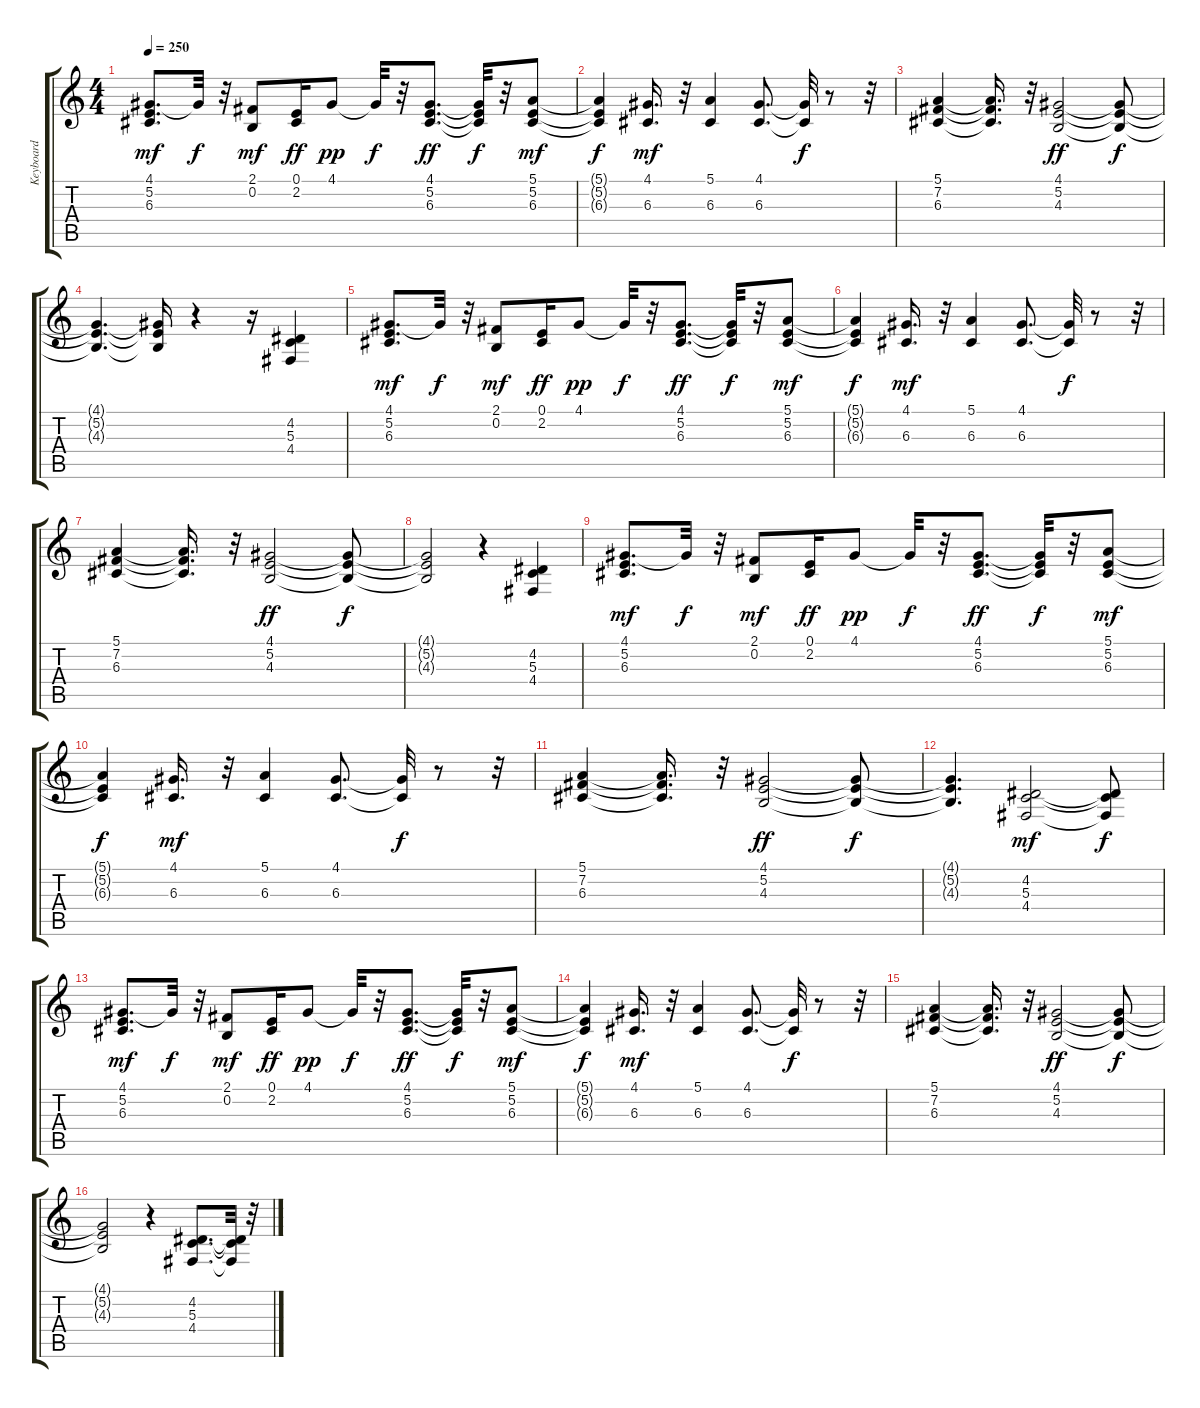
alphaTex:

\track ("Keyboard" "Keyboard") {instrument electricpiano2}
\staff {score tabs}
\tuning (E4 B3 G3 D3 A2 E2) {hide}
\ts (4 4)
\tempo 250
\clef g2
\ks c
(4.1 5.2 6.3).8{d dy mf} 4.1{t}.32{dy f} r.32 (2.1 0.2).8{dy mf} (0.1 2.2).16{dy ff} 4.1.8{dy pp} 4.1{t}.32{dy f} r.32 (4.1 5.2 6.3).8{d dy ff} (4.1{t} 5.2{t} 6.3{t}).32{dy f} r.32 (5.1 5.2 6.3).8{dy mf} |
(5.1{t} 5.2{t} 6.3{t}).4{dy f} (4.1 6.3).16{d dy mf} r.32 (5.1 6.3).4 (4.1 6.3).8{d} (4.1{t} 6.3{t}).32{dy f} r.8 r.32 |
(5.1 7.2 6.3).4 (5.1{t} 7.2{t} 6.3{t}).16{d} r.32 (4.1 5.2 4.3).2{dy ff} (4.1{t} 5.2{t} 4.3{t}).8{dy f} |
(4.1{t} 5.2{t} 4.3{t}).4{d} (4.1{t} 5.2{t} 4.3{t}).16 r.4 r.16 (4.2 5.3 4.4).4 |
(4.1 5.2 6.3).8{d dy mf} 4.1{t}.32{dy f} r.32 (2.1 0.2).8{dy mf} (0.1 2.2).16{dy ff} 4.1.8{dy pp} 4.1{t}.32{dy f} r.32 (4.1 5.2 6.3).8{d dy ff} (4.1{t} 5.2{t} 6.3{t}).32{dy f} r.32 (5.1 5.2 6.3).8{dy mf} |
(5.1{t} 5.2{t} 6.3{t}).4{dy f} (4.1 6.3).16{d dy mf} r.32 (5.1 6.3).4 (4.1 6.3).8{d} (4.1{t} 6.3{t}).32{dy f} r.8 r.32 |
(5.1 7.2 6.3).4 (5.1{t} 7.2{t} 6.3{t}).16{d} r.32 (4.1 5.2 4.3).2{dy ff} (4.1{t} 5.2{t} 4.3{t}).8{dy f} |
(4.1{t} 5.2{t} 4.3{t}).2 r.4 (4.2 5.3 4.4).4 |
(4.1 5.2 6.3).8{d dy mf} 4.1{t}.32{dy f} r.32 (2.1 0.2).8{dy mf} (0.1 2.2).16{dy ff} 4.1.8{dy pp} 4.1{t}.32{dy f} r.32 (4.1 5.2 6.3).8{d dy ff} (4.1{t} 5.2{t} 6.3{t}).32{dy f} r.32 (5.1 5.2 6.3).8{dy mf} |
(5.1{t} 5.2{t} 6.3{t}).4{dy f} (4.1 6.3).16{d dy mf} r.32 (5.1 6.3).4 (4.1 6.3).8{d} (4.1{t} 6.3{t}).32{dy f} r.8 r.32 |
(5.1 7.2 6.3).4 (5.1{t} 7.2{t} 6.3{t}).16{d} r.32 (4.1 5.2 4.3).2{dy ff} (4.1{t} 5.2{t} 4.3{t}).8{dy f} |
(4.1{t} 5.2{t} 4.3{t}).4{d} (4.2 5.3 4.4).2{dy mf} (4.2{t} 5.3{t} 4.4{t}).8{dy f} |
(4.1 5.2 6.3).8{d dy mf} 4.1{t}.32{dy f} r.32 (2.1 0.2).8{dy mf} (0.1 2.2).16{dy ff} 4.1.8{dy pp} 4.1{t}.32{dy f} r.32 (4.1 5.2 6.3).8{d dy ff} (4.1{t} 5.2{t} 6.3{t}).32{dy f} r.32 (5.1 5.2 6.3).8{dy mf} |
(5.1{t} 5.2{t} 6.3{t}).4{dy f} (4.1 6.3).16{d dy mf} r.32 (5.1 6.3).4 (4.1 6.3).8{d} (4.1{t} 6.3{t}).32{dy f} r.8 r.32 |
(5.1 7.2 6.3).4 (5.1{t} 7.2{t} 6.3{t}).16{d} r.32 (4.1 5.2 4.3).2{dy ff} (4.1{t} 5.2{t} 4.3{t}).8{dy f} |
(4.1{t} 5.2{t} 4.3{t}).2 r.4 (4.2 5.3 4.4).8{d} (4.2{t} 5.3{t} 4.4{t}).32 r.32
